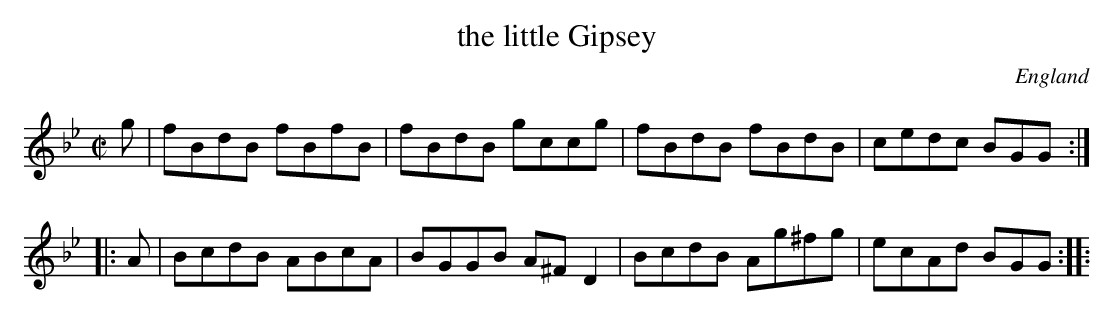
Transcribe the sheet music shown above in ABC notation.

X:1
T:the little Gipsey
L:1/8
M:C|
O:England
K:Bb major
g | \
fBdB fBfB | fBdB gccg | fBdB fBdB | cedc BGG ::
A | \
BcdB ABcA | BGGB A^FD2 | BcdB Ag^fg | ecAd BGG ::
